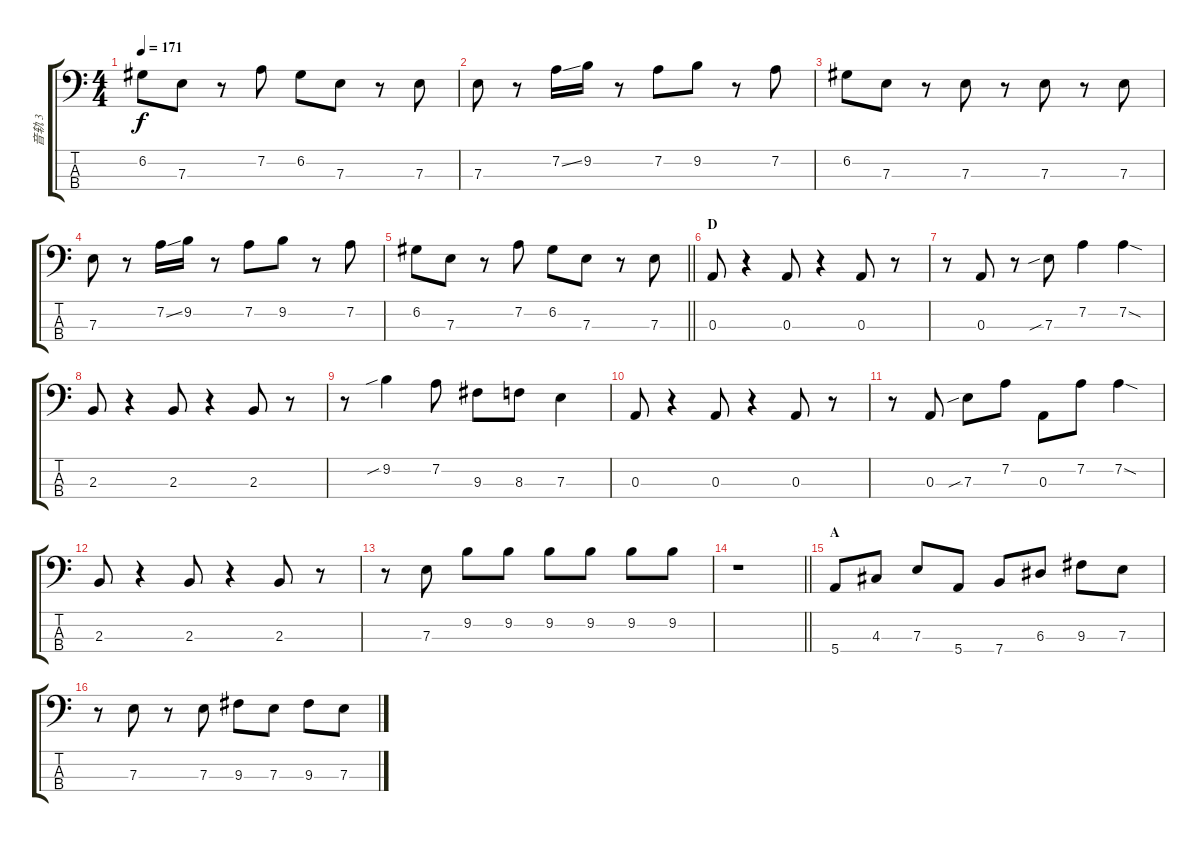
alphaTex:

\track ("音轨 3" "音轨 3") {instrument electricbassfinger}
\staff {score tabs}
\tuning (G2 D2 A1 E1) {hide}
\ts (4 4)
\tempo 171
\clef f4
\ks c
6.2.8{dy f} 7.3.8 r.8 7.2.8 6.2.8 7.3.8 r.8 7.3.8 |
7.3.8 r.8 7.2{ss}.16 9.2.16 r.8 7.2.8 9.2.8 r.8 7.2.8 |
6.2.8 7.3.8 r.8 7.3.8 r.8 7.3.8 r.8 7.3.8 |
7.3.8 r.8 7.2{ss}.16 9.2.16 r.8 7.2.8 9.2.8 r.8 7.2.8 |
\barLineRight lightlight
6.2.8 7.3.8 r.8 7.2.8 6.2.8 7.3.8 r.8 7.3.8 |
\section ("" "D")
0.3.8 r.4 0.3.8 r.4 0.3.8 r.8 |
r.8 0.3.8 r.8 7.3{sib}.8 7.2.4 7.2{sod}.4 |
2.3.8 r.4 2.3.8 r.4 2.3.8 r.8 |
r.8 9.2{sib}.4 7.2.8 9.3.8 8.3.8 7.3.4 |
0.3.8 r.4 0.3.8 r.4 0.3.8 r.8 |
r.8 0.3.8 7.3{sib}.8 7.2.8 0.3.8 7.2.8 7.2{sod}.4 |
2.3.8 r.4 2.3.8 r.4 2.3.8 r.8 |
r.8 7.3.8 9.2.8 9.2.8 9.2.8 9.2.8 9.2.8 9.2.8 |
\barLineRight lightlight
r.1 |
\section ("" "A")
5.4.8 4.3.8 7.3.8 5.4.8 7.4.8 6.3.8 9.3.8 7.3.8 |
r.8 7.3.8 r.8 7.3.8 9.3.8 7.3.8 9.3.8 7.3.8
